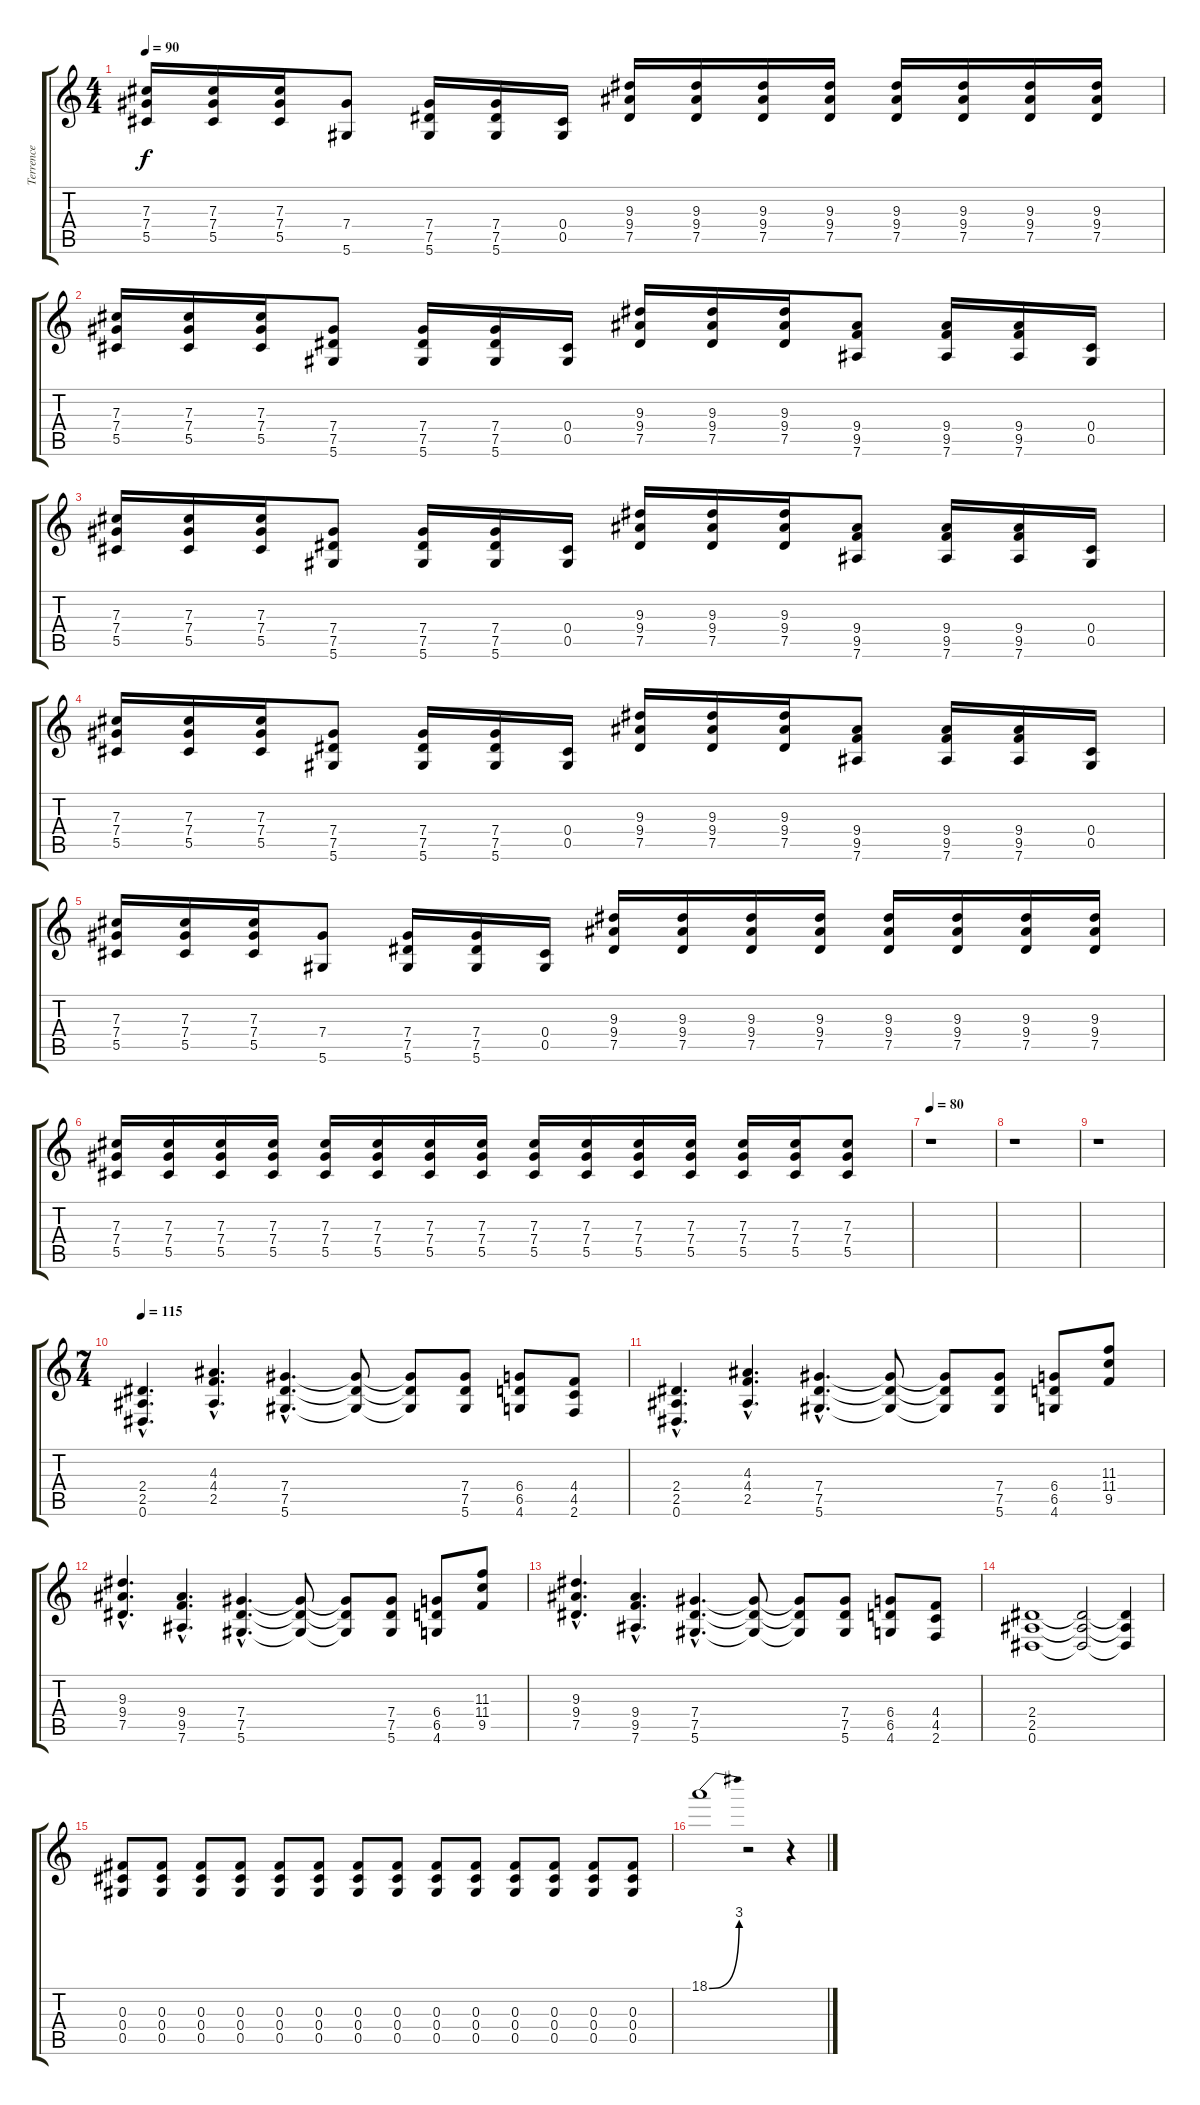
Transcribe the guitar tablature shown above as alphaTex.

\track ("Terrence" "Terrence") {instrument distortionguitar}
\staff {score tabs}
\tuning (Eb4 Bb3 Gb3 Db3 Ab2 Eb2) {hide}
\ts (4 4)
\tempo 90
\clef g2
\ks c
(7.3 7.4 5.5).16{dy f} (7.3 7.4 5.5).16 (7.3 7.4 5.5).16 (7.4 5.6).8 (7.4 7.5 5.6).16 (7.4 7.5 5.6).16 (0.4 0.5).16 (9.3 9.4 7.5).16 (9.3 9.4 7.5).16 (9.3 9.4 7.5).16 (9.3 9.4 7.5).16 (9.3 9.4 7.5).16 (9.3 9.4 7.5).16 (9.3 9.4 7.5).16 (9.3 9.4 7.5).16 |
(7.3 7.4 5.5).16 (7.3 7.4 5.5).16 (7.3 7.4 5.5).16 (7.4 7.5 5.6).8 (7.4 7.5 5.6).16 (7.4 7.5 5.6).16 (0.4 0.5).16 (9.3 9.4 7.5).16 (9.3 9.4 7.5).16 (9.3 9.4 7.5).16 (9.4 9.5 7.6).8 (9.4 9.5 7.6).16 (9.4 9.5 7.6).16 (0.4 0.5).16 |
(7.3 7.4 5.5).16 (7.3 7.4 5.5).16 (7.3 7.4 5.5).16 (7.4 7.5 5.6).8 (7.4 7.5 5.6).16 (7.4 7.5 5.6).16 (0.4 0.5).16 (9.3 9.4 7.5).16 (9.3 9.4 7.5).16 (9.3 9.4 7.5).16 (9.4 9.5 7.6).8 (9.4 9.5 7.6).16 (9.4 9.5 7.6).16 (0.4 0.5).16 |
(7.3 7.4 5.5).16 (7.3 7.4 5.5).16 (7.3 7.4 5.5).16 (7.4 7.5 5.6).8 (7.4 7.5 5.6).16 (7.4 7.5 5.6).16 (0.4 0.5).16 (9.3 9.4 7.5).16 (9.3 9.4 7.5).16 (9.3 9.4 7.5).16 (9.4 9.5 7.6).8 (9.4 9.5 7.6).16 (9.4 9.5 7.6).16 (0.4 0.5).16 |
(7.3 7.4 5.5).16 (7.3 7.4 5.5).16 (7.3 7.4 5.5).16 (7.4 5.6).8 (7.4 7.5 5.6).16 (7.4 7.5 5.6).16 (0.4 0.5).16 (9.3 9.4 7.5).16 (9.3 9.4 7.5).16 (9.3 9.4 7.5).16 (9.3 9.4 7.5).16 (9.3 9.4 7.5).16 (9.3 9.4 7.5).16 (9.3 9.4 7.5).16 (9.3 9.4 7.5).16 |
(7.3 7.4 5.5).16 (7.3 7.4 5.5).16 (7.3 7.4 5.5).16 (7.3 7.4 5.5).16 (7.3 7.4 5.5).16 (7.3 7.4 5.5).16 (7.3 7.4 5.5).16 (7.3 7.4 5.5).16 (7.3 7.4 5.5).16 (7.3 7.4 5.5).16 (7.3 7.4 5.5).16 (7.3 7.4 5.5).16 (7.3 7.4 5.5).16 (7.3 7.4 5.5).16 (7.3 7.4 5.5).8 |
\tempo 80
r.1 |
r.1 |
r.1 |
\ts (7 4)
\tempo 115
(2.4{hac} 2.5{hac} 0.6{hac}).4{d} (4.3{hac} 4.4{hac} 2.5{hac}).4{d} (7.4{hac} 7.5{hac} 5.6{hac}).4{d} (7.4{t} 7.5{t} 5.6{t}).8 (7.4{t} 7.5{t} 5.6{t}).8 (7.4 7.5 5.6).8 (6.4 6.5 4.6).8 (4.4 4.5 2.6).8 |
(2.4{hac} 2.5{hac} 0.6{hac}).4{d} (4.3{hac} 4.4{hac} 2.5{hac}).4{d} (7.4{hac} 7.5{hac} 5.6{hac}).4{d} (7.4{t} 7.5{t} 5.6{t}).8 (7.4{t} 7.5{t} 5.6{t}).8 (7.4 7.5 5.6).8 (6.4 6.5 4.6).8 (11.3 11.4 9.5).8 |
(9.3{hac} 9.4{hac} 7.5{hac}).4{d} (9.4{hac} 9.5{hac} 7.6{hac}).4{d} (7.4{hac} 7.5{hac} 5.6{hac}).4{d} (7.4{t} 7.5{t} 5.6{t}).8 (7.4{t} 7.5{t} 5.6{t}).8 (7.4 7.5 5.6).8 (6.4 6.5 4.6).8 (11.3 11.4 9.5).8 |
(9.3{hac} 9.4{hac} 7.5{hac}).4{d} (9.4{hac} 9.5{hac} 7.6{hac}).4{d} (7.4{hac} 7.5{hac} 5.6{hac}).4{d} (7.4{t} 7.5{t} 5.6{t}).8 (7.4{t} 7.5{t} 5.6{t}).8 (7.4 7.5 5.6).8 (6.4 6.5 4.6).8 (4.4 4.5 2.6).8 |
(2.4 2.5 0.6).1 (2.4{t} 2.5{t} 0.6{t}).2 (2.4{t} 2.5{t} 0.6{t}).4 |
(0.3 0.4 0.5).8 (0.3 0.4 0.5).8 (0.3 0.4 0.5).8 (0.3 0.4 0.5).8 (0.3 0.4 0.5).8 (0.3 0.4 0.5).8 (0.3 0.4 0.5).8 (0.3 0.4 0.5).8 (0.3 0.4 0.5).8 (0.3 0.4 0.5).8 (0.3 0.4 0.5).8 (0.3 0.4 0.5).8 (0.3 0.4 0.5).8 (0.3 0.4 0.5).8 |
18.1{be (bend 0 0 60 12)}.1 r.2 r.4
